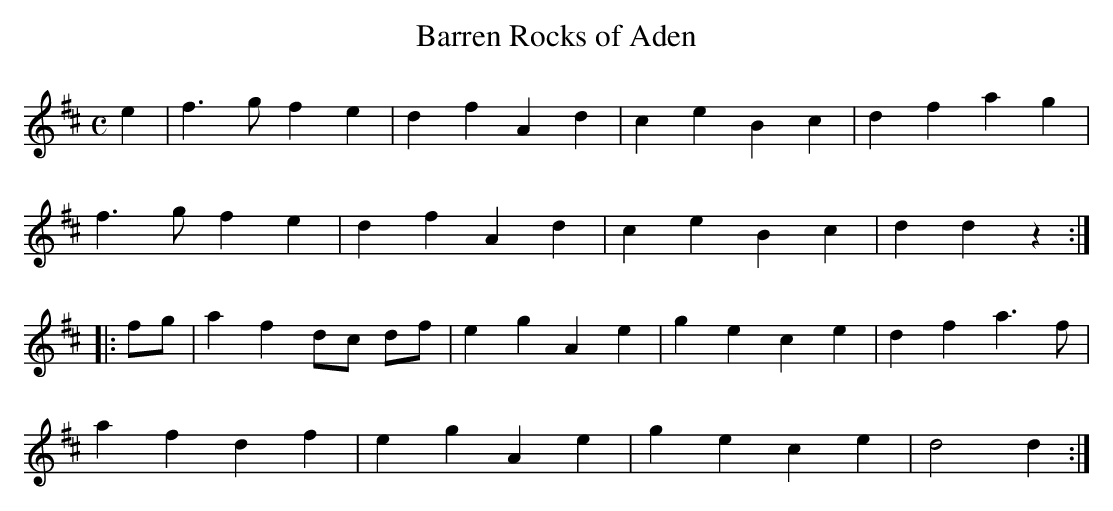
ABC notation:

X:1
U: ~ = !turn!
T:Barren Rocks of Aden
M:C
L:1/8
K:D
e2 | f3 g f2 e2 | d2 f2 A2 d2 | c2 e2 B2 c2 | d2 f2 a2 g2 |
f3 g f2 e2 | d2 f2 A2 d2 | c2 e2 B2 c2 | d2 d2 z2 ::
fg | a2 f2 dc df | e2 g2 A2 e2 | g2 e2 c2 e2 | d2 f2 a3 f |
a2 f2 d2 f2 | e2 g2 A2 e2 | g2 e2 c2 e2 | d4 d2 :|]
